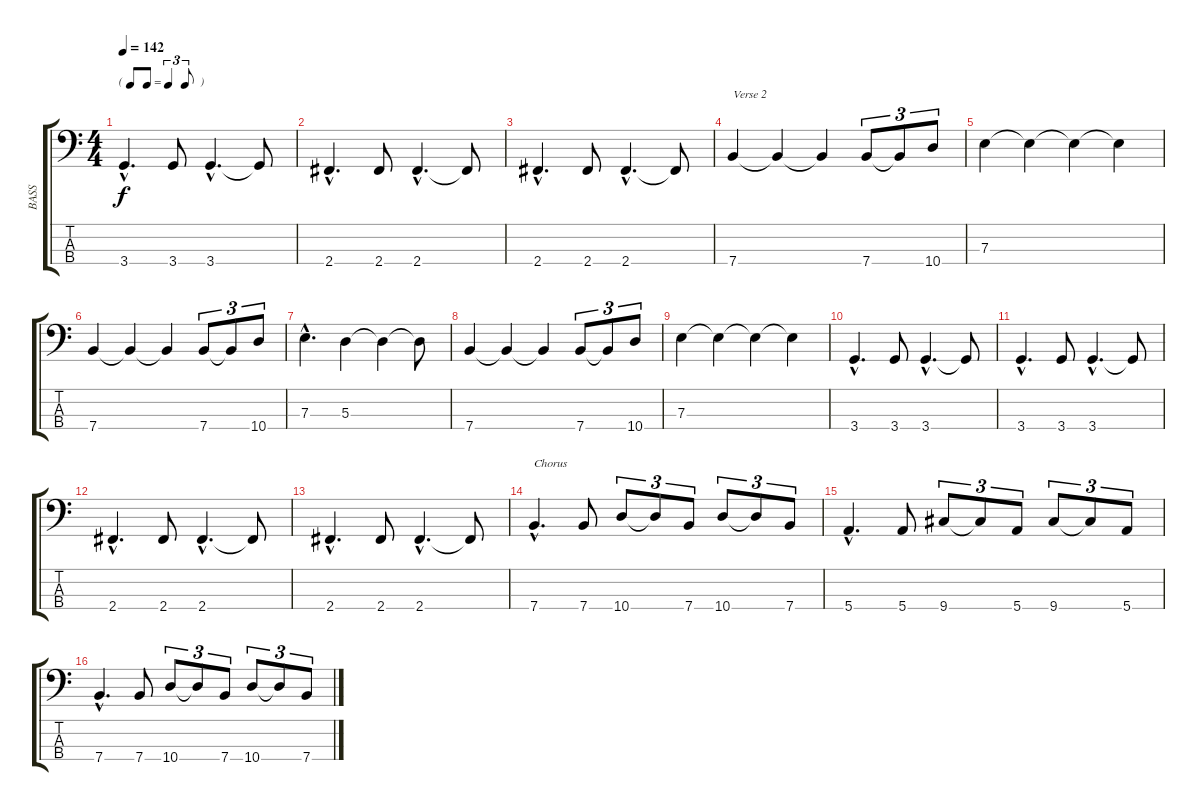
\track ("BASS" "BASS") {instrument electricbasspick}
\staff {score tabs}
\tuning (G2 D2 A1 E1) {hide}
\ts (4 4)
\tf triplet8th
\tempo 142
\clef f4
\ks c
3.4{hac}.4{d dy f} 3.4.8 3.4{hac}.4{d} 3.4{t}.8 |
2.4{hac}.4{d} 2.4.8 2.4{hac}.4{d} 2.4{t}.8 |
2.4{hac}.4{d} 2.4.8 2.4{hac}.4{d} 2.4{t}.8 |
7.4.4{txt "Verse 2"} 7.4{t}.4 7.4{t}.4 7.4.8{tu (3 2)} 7.4{t}.8{tu (3 2)} 10.4.8{tu (3 2)} |
7.3.4 7.3{t}.4 7.3{t}.4 7.3{t}.4 |
7.4.4 7.4{t}.4 7.4{t}.4 7.4.8{tu (3 2)} 7.4{t}.8{tu (3 2)} 10.4.8{tu (3 2)} |
7.3{hac}.4{d} 5.3.4 5.3{t}.4 5.3{t}.8 |
7.4.4 7.4{t}.4 7.4{t}.4 7.4.8{tu (3 2)} 7.4{t}.8{tu (3 2)} 10.4.8{tu (3 2)} |
7.3.4 7.3{t}.4 7.3{t}.4 7.3{t}.4 |
3.4{hac}.4{d} 3.4.8 3.4{hac}.4{d} 3.4{t}.8 |
3.4{hac}.4{d} 3.4.8 3.4{hac}.4{d} 3.4{t}.8 |
2.4{hac}.4{d} 2.4.8 2.4{hac}.4{d} 2.4{t}.8 |
2.4{hac}.4{d} 2.4.8 2.4{hac}.4{d} 2.4{t}.8 |
7.4{hac}.4{d txt "Chorus"} 7.4.8 10.4.8{tu (3 2)} 10.4{t}.8{tu (3 2)} 7.4.8{tu (3 2)} 10.4.8{tu (3 2)} 10.4{t}.8{tu (3 2)} 7.4.8{tu (3 2)} |
5.4{hac}.4{d} 5.4.8 9.4.8{tu (3 2)} 9.4{t}.8{tu (3 2)} 5.4.8{tu (3 2)} 9.4.8{tu (3 2)} 9.4{t}.8{tu (3 2)} 5.4.8{tu (3 2)} |
7.4{hac}.4{d} 7.4.8 10.4.8{tu (3 2)} 10.4{t}.8{tu (3 2)} 7.4.8{tu (3 2)} 10.4.8{tu (3 2)} 10.4{t}.8{tu (3 2)} 7.4.8{tu (3 2)}
